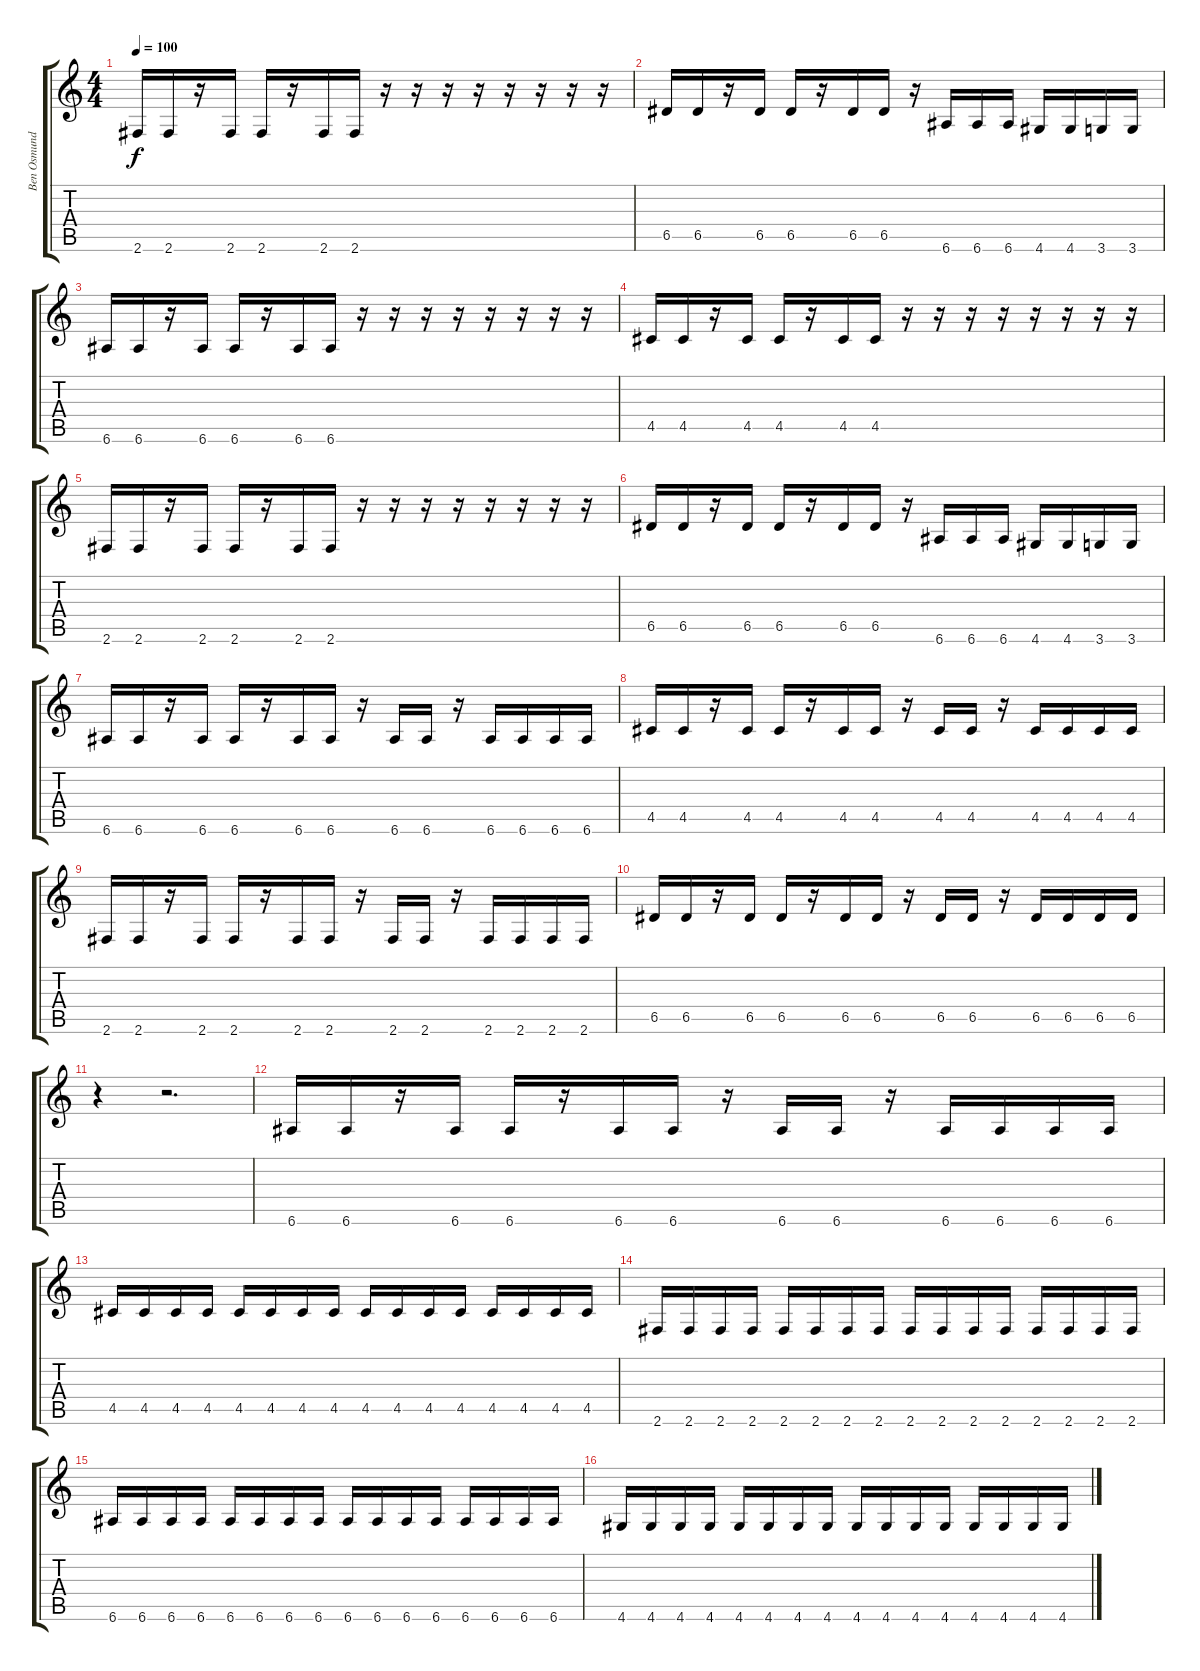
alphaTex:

\track ("Ben Osmundson" "Ben Osmund") {instrument electricbasspick}
\staff {score tabs}
\tuning (E4 B3 G3 D3 A2 E2) {hide}
\ts (4 4)
\tempo 100
\clef g2
\ks c
2.6.16{dy f} 2.6.16 r.16 2.6.16 2.6.16 r.16 2.6.16 2.6.16 r.16 r.16 r.16 r.16 r.16 r.16 r.16 r.16 |
6.5.16 6.5.16 r.16 6.5.16 6.5.16 r.16 6.5.16 6.5.16 r.16 6.6.16 6.6.16 6.6.16 4.6.16 4.6.16 3.6.16 3.6.16 |
6.6.16 6.6.16 r.16 6.6.16 6.6.16 r.16 6.6.16 6.6.16 r.16 r.16 r.16 r.16 r.16 r.16 r.16 r.16 |
4.5.16 4.5.16 r.16 4.5.16 4.5.16 r.16 4.5.16 4.5.16 r.16 r.16 r.16 r.16 r.16 r.16 r.16 r.16 |
2.6.16 2.6.16 r.16 2.6.16 2.6.16 r.16 2.6.16 2.6.16 r.16 r.16 r.16 r.16 r.16 r.16 r.16 r.16 |
6.5.16 6.5.16 r.16 6.5.16 6.5.16 r.16 6.5.16 6.5.16 r.16 6.6.16 6.6.16 6.6.16 4.6.16 4.6.16 3.6.16 3.6.16 |
6.6.16 6.6.16 r.16 6.6.16 6.6.16 r.16 6.6.16 6.6.16 r.16 6.6.16 6.6.16 r.16 6.6.16 6.6.16 6.6.16 6.6.16 |
4.5.16 4.5.16 r.16 4.5.16 4.5.16 r.16 4.5.16 4.5.16 r.16 4.5.16 4.5.16 r.16 4.5.16 4.5.16 4.5.16 4.5.16 |
2.6.16 2.6.16 r.16 2.6.16 2.6.16 r.16 2.6.16 2.6.16 r.16 2.6.16 2.6.16 r.16 2.6.16 2.6.16 2.6.16 2.6.16 |
6.5.16 6.5.16 r.16 6.5.16 6.5.16 r.16 6.5.16 6.5.16 r.16 6.5.16 6.5.16 r.16 6.5.16 6.5.16 6.5.16 6.5.16 |
r.4 r.2{d} |
6.6.16 6.6.16 r.16 6.6.16 6.6.16 r.16 6.6.16 6.6.16 r.16 6.6.16 6.6.16 r.16 6.6.16 6.6.16 6.6.16 6.6.16 |
4.5.16 4.5.16 4.5.16 4.5.16 4.5.16 4.5.16 4.5.16 4.5.16 4.5.16 4.5.16 4.5.16 4.5.16 4.5.16 4.5.16 4.5.16 4.5.16 |
2.6.16 2.6.16 2.6.16 2.6.16 2.6.16 2.6.16 2.6.16 2.6.16 2.6.16 2.6.16 2.6.16 2.6.16 2.6.16 2.6.16 2.6.16 2.6.16 |
6.6.16 6.6.16 6.6.16 6.6.16 6.6.16 6.6.16 6.6.16 6.6.16 6.6.16 6.6.16 6.6.16 6.6.16 6.6.16 6.6.16 6.6.16 6.6.16 |
4.6.16 4.6.16 4.6.16 4.6.16 4.6.16 4.6.16 4.6.16 4.6.16 4.6.16 4.6.16 4.6.16 4.6.16 4.6.16 4.6.16 4.6.16 4.6.16
